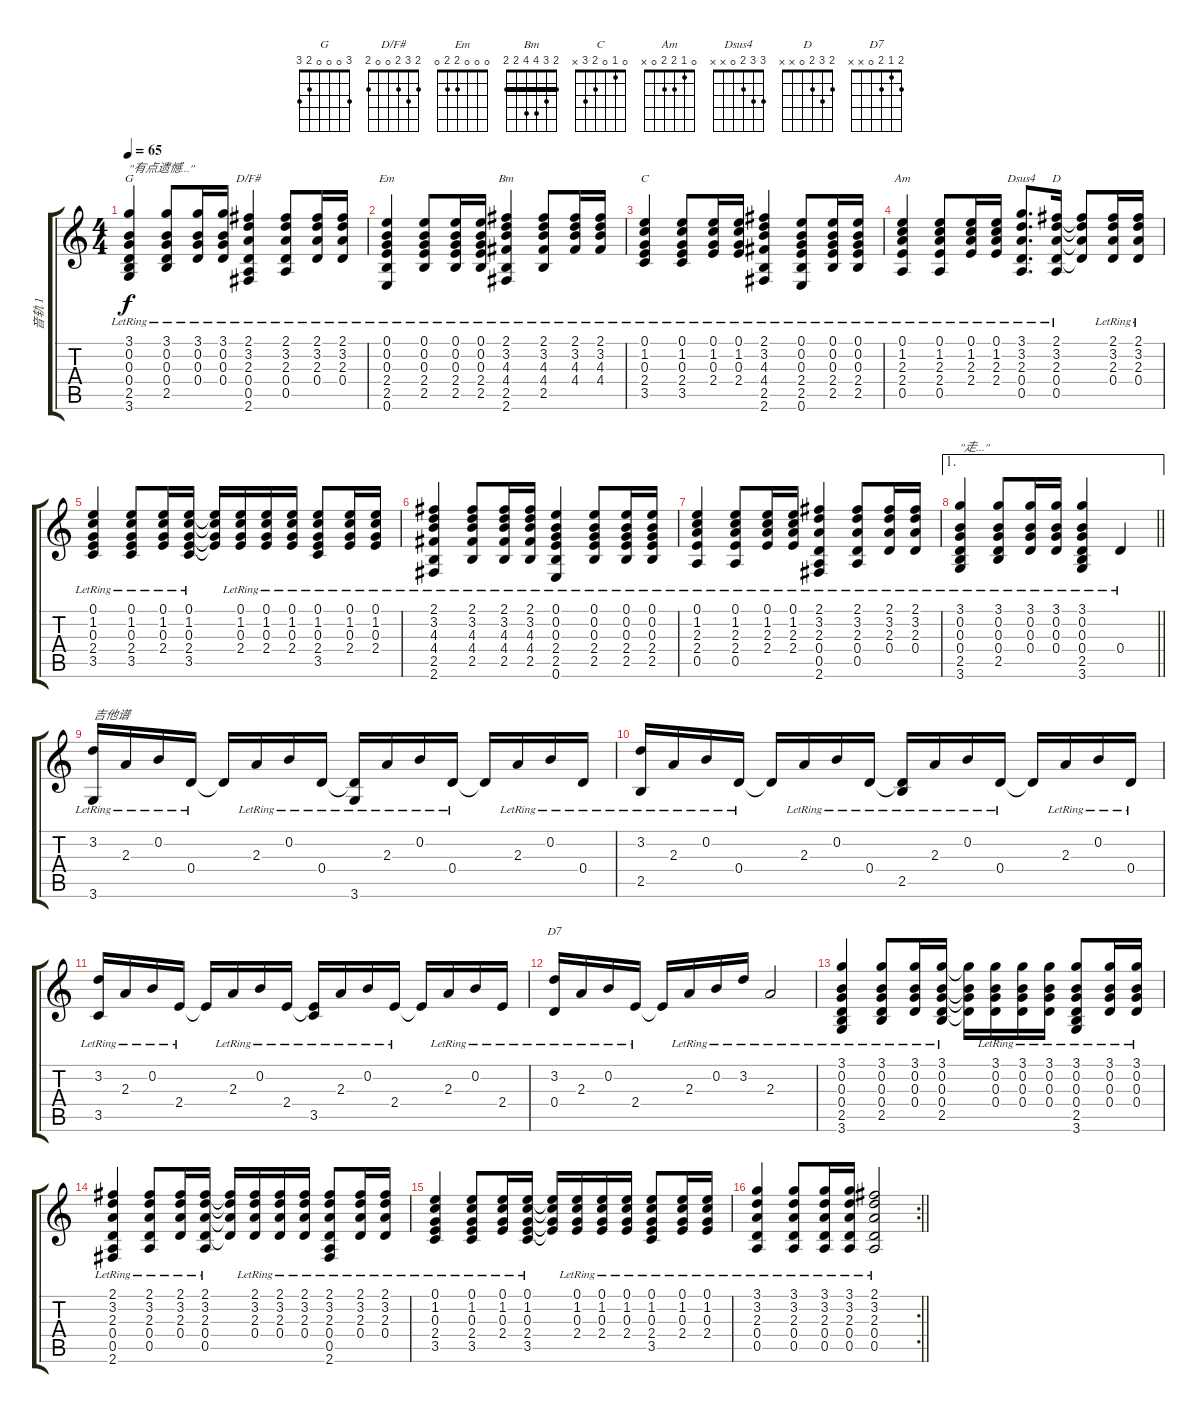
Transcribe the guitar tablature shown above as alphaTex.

\track ("音轨 1" "音轨 1") {instrument acousticguitarsteel}
\staff {score tabs}
\tuning (E4 B3 G3 D3 A2 E2) {hide}
\chord ("G" 3 0 0 0 2 3)
\chord ("D/F#" 2 3 2 0 0 2)
\chord ("Em" 0 0 0 2 2 0)
\chord ("Bm" 2 3 4 4 2 2) {barre 2}
\chord ("C" 0 1 0 2 3 x)
\chord ("Am" 0 1 2 2 0 x)
\chord ("Dsus4" 3 3 2 0 x x)
\chord ("D" 2 3 2 0 x x)
\chord ("D7" 2 1 2 0 x x)
\ts (4 4)
\tempo 65
\clef g2
\ks c
(3.1{lr} 0.2{lr} 0.3{lr} 0.4{lr} 2.5{lr} 3.6{lr}).4{ch "G" txt "\"有点遗憾...\"" dy f} (3.1{lr} 0.2{lr} 0.3{lr} 0.4{lr} 2.5{lr}).8 (3.1{lr} 0.2{lr} 0.3{lr} 0.4{lr}).16 (3.1{lr} 0.2{lr} 0.3{lr} 0.4{lr}).16 (2.1{lr} 3.2{lr} 2.3{lr} 0.4{lr} 0.5{lr} 2.6{lr}).4{ch "D/F#"} (2.1{lr} 3.2{lr} 2.3{lr} 0.4{lr} 0.5{lr}).8 (2.1{lr} 3.2{lr} 2.3{lr} 0.4{lr}).16 (2.1{lr} 3.2{lr} 2.3{lr} 0.4{lr}).16 |
(0.1{lr} 0.2{lr} 0.3{lr} 2.4{lr} 2.5{lr} 0.6{lr}).4{ch "Em"} (0.1{lr} 0.2{lr} 0.3{lr} 2.4{lr} 2.5{lr}).8 (0.1{lr} 0.2{lr} 0.3{lr} 2.4{lr} 2.5{lr}).16 (0.1{lr} 0.2{lr} 0.3{lr} 2.4{lr} 2.5{lr}).16 (2.1{lr} 3.2{lr} 4.3{lr} 4.4{lr} 2.5{lr} 2.6{lr}).4{ch "Bm"} (2.1{lr} 3.2{lr} 4.3{lr} 4.4{lr} 2.5{lr}).8 (2.1{lr} 3.2{lr} 4.3{lr} 4.4{lr}).16 (2.1{lr} 3.2{lr} 4.3{lr} 4.4{lr}).16 |
(0.1{lr} 1.2{lr} 0.3{lr} 2.4{lr} 3.5{lr}).4{ch "C"} (0.1{lr} 1.2{lr} 0.3{lr} 2.4{lr} 3.5{lr}).8 (0.1{lr} 1.2{lr} 0.3{lr} 2.4{lr}).16 (0.1{lr} 1.2{lr} 0.3{lr} 2.4{lr}).16 (2.1{lr} 3.2{lr} 4.3{lr} 4.4{lr} 2.5{lr} 2.6{lr}).4 (0.1{lr} 0.2{lr} 0.3{lr} 2.4{lr} 2.5{lr} 0.6{lr}).8 (0.1{lr} 0.2{lr} 0.3{lr} 2.4{lr} 2.5{lr}).16 (0.1{lr} 0.2{lr} 0.3{lr} 2.4{lr} 2.5{lr}).16 |
(0.1{lr} 1.2{lr} 2.3{lr} 2.4{lr} 0.5{lr}).4{ch "Am"} (0.1{lr} 1.2{lr} 2.3{lr} 2.4{lr} 0.5{lr}).8 (0.1{lr} 1.2{lr} 2.3{lr} 2.4{lr}).16 (0.1{lr} 1.2{lr} 2.3{lr} 2.4{lr}).16 (3.1{lr} 3.2{lr} 2.3{lr} 0.4{lr} 0.5{lr}).8{d ch "Dsus4"} (2.1{lr} 3.2{lr} 2.3{lr} 0.4{lr} 0.5{lr}).16{ch "D"} (2.1{t} 3.2{t} 2.3{t} 0.4{t}).8 (2.1{lr} 3.2{lr} 2.3{lr} 0.4{lr}).16 (2.1{lr} 3.2{lr} 2.3{lr} 0.4{lr}).16 |
(0.1{lr} 1.2{lr} 0.3{lr} 2.4{lr} 3.5{lr}).4 (0.1{lr} 1.2{lr} 0.3{lr} 2.4{lr} 3.5{lr}).8 (0.1{lr} 1.2{lr} 0.3{lr} 2.4{lr}).16 (0.1{lr} 1.2{lr} 0.3{lr} 2.4{lr} 3.5{lr}).16 (0.1{t} 1.2{t} 0.3{t} 2.4{t}).16 (0.1{lr} 1.2{lr} 0.3{lr} 2.4{lr}).16 (0.1{lr} 1.2{lr} 0.3{lr} 2.4{lr}).16 (0.1{lr} 1.2{lr} 0.3{lr} 2.4{lr}).16 (0.1{lr} 1.2{lr} 0.3{lr} 2.4{lr} 3.5{lr}).8 (0.1{lr} 1.2{lr} 0.3{lr} 2.4{lr}).16 (0.1{lr} 1.2{lr} 0.3{lr} 2.4{lr}).16 |
(2.1{lr} 3.2{lr} 4.3{lr} 4.4{lr} 2.5{lr} 2.6{lr}).4 (2.1{lr} 3.2{lr} 4.3{lr} 4.4{lr} 2.5{lr}).8 (2.1{lr} 3.2{lr} 4.3{lr} 4.4{lr} 2.5{lr}).16 (2.1{lr} 3.2{lr} 4.3{lr} 4.4{lr} 2.5{lr}).16 (0.1{lr} 0.2{lr} 0.3{lr} 2.4{lr} 2.5{lr} 0.6{lr}).4 (0.1{lr} 0.2{lr} 0.3{lr} 2.4{lr} 2.5{lr}).8 (0.1{lr} 0.2{lr} 0.3{lr} 2.4{lr} 2.5{lr}).16 (0.1{lr} 0.2{lr} 0.3{lr} 2.4{lr} 2.5{lr}).16 |
(0.1{lr} 1.2{lr} 2.3{lr} 2.4{lr} 0.5{lr}).4 (0.1{lr} 1.2{lr} 2.3{lr} 2.4{lr} 0.5{lr}).8 (0.1{lr} 1.2{lr} 2.3{lr} 2.4{lr}).16 (0.1{lr} 1.2{lr} 2.3{lr} 2.4{lr}).16 (2.1{lr} 3.2{lr} 2.3{lr} 0.4{lr} 0.5{lr} 2.6{lr}).4 (2.1{lr} 3.2{lr} 2.3{lr} 0.4{lr} 0.5{lr}).8 (2.1{lr} 3.2{lr} 2.3{lr} 0.4{lr}).16 (2.1{lr} 3.2{lr} 2.3{lr} 0.4{lr}).16 |
\ae 1
\barLineRight lightlight
(3.1{lr} 0.2{lr} 0.3{lr} 0.4{lr} 2.5{lr} 3.6{lr}).4{txt "\"走...\""} (3.1{lr} 0.2{lr} 0.3{lr} 0.4{lr} 2.5{lr}).8 (3.1{lr} 0.2{lr} 0.3{lr} 0.4{lr}).16 (3.1{lr} 0.2{lr} 0.3{lr} 0.4{lr}).16 (3.1{lr} 0.2{lr} 0.3{lr} 0.4{lr} 2.5{lr} 3.6{lr}).4 0.4{lr}.4 |
(3.2{lr} 3.6{lr}).16{txt "吉他谱"} 2.3{lr}.16 0.2{lr}.16 0.4{lr}.16 0.4{t}.16 2.3{lr}.16 0.2{lr}.16 0.4{lr}.16 (0.4{t} 3.6{lr}).16 2.3{lr}.16 0.2{lr}.16 0.4{lr}.16 0.4{t}.16 2.3{lr}.16 0.2{lr}.16 0.4{lr}.16 |
(3.2{lr} 2.5{lr}).16 2.3{lr}.16 0.2{lr}.16 0.4{lr}.16 0.4{t}.16 2.3{lr}.16 0.2{lr}.16 0.4{lr}.16 (0.4{t} 2.5{lr}).16 2.3{lr}.16 0.2{lr}.16 0.4{lr}.16 0.4{t}.16 2.3{lr}.16 0.2{lr}.16 0.4{lr}.16 |
(3.2{lr} 3.5{lr}).16 2.3{lr}.16 0.2{lr}.16 2.4{lr}.16 2.4{t}.16 2.3{lr}.16 0.2{lr}.16 2.4{lr}.16 (2.4{t} 3.5{lr}).16 2.3{lr}.16 0.2{lr}.16 2.4{lr}.16 2.4{t}.16 2.3{lr}.16 0.2{lr}.16 2.4{lr}.16 |
(3.2{lr} 0.4{lr}).16{ch "D7"} 2.3{lr}.16 0.2{lr}.16 2.4{lr}.16 2.4{t}.16 2.3{lr}.16 0.2{lr}.16 3.2{lr}.16 2.3{lr}.2 |
(3.1{lr} 0.2{lr} 0.3{lr} 0.4{lr} 2.5{lr} 3.6{lr}).4 (3.1{lr} 0.2{lr} 0.3{lr} 0.4{lr} 2.5{lr}).8 (3.1{lr} 0.2{lr} 0.3{lr} 0.4{lr}).16 (3.1{lr} 0.2{lr} 0.3{lr} 0.4{lr} 2.5{lr}).16 (3.1{t} 0.2{t} 0.3{t} 0.4{t}).16 (3.1{lr} 0.2{lr} 0.3{lr} 0.4{lr}).16 (3.1{lr} 0.2{lr} 0.3{lr} 0.4{lr}).16 (3.1{lr} 0.2{lr} 0.3{lr} 0.4{lr}).16 (3.1{lr} 0.2{lr} 0.3{lr} 0.4{lr} 2.5{lr} 3.6{lr}).8 (3.1{lr} 0.2{lr} 0.3{lr} 0.4{lr}).16 (3.1{lr} 0.2{lr} 0.3{lr} 0.4{lr}).16 |
(2.1{lr} 3.2{lr} 2.3{lr} 0.4{lr} 0.5{lr} 2.6{lr}).4 (2.1{lr} 3.2{lr} 2.3{lr} 0.4{lr} 0.5{lr}).8 (2.1{lr} 3.2{lr} 2.3{lr} 0.4{lr}).16 (2.1{lr} 3.2{lr} 2.3{lr} 0.4{lr} 0.5{lr}).16 (2.1{t} 3.2{t} 2.3{t} 0.4{t}).16 (2.1{lr} 3.2{lr} 2.3{lr} 0.4{lr}).16 (2.1{lr} 3.2{lr} 2.3{lr} 0.4{lr}).16 (2.1{lr} 3.2{lr} 2.3{lr} 0.4{lr}).16 (2.1{lr} 3.2{lr} 2.3{lr} 0.4{lr} 0.5{lr} 2.6{lr}).8 (2.1{lr} 3.2{lr} 2.3{lr} 0.4{lr}).16 (2.1{lr} 3.2{lr} 2.3{lr} 0.4{lr}).16 |
(0.1{lr} 1.2{lr} 0.3{lr} 2.4{lr} 3.5{lr}).4 (0.1{lr} 1.2{lr} 0.3{lr} 2.4{lr} 3.5{lr}).8 (0.1{lr} 1.2{lr} 0.3{lr} 2.4{lr}).16 (0.1{lr} 1.2{lr} 0.3{lr} 2.4{lr} 3.5{lr}).16 (0.1{t} 1.2{t} 0.3{t} 2.4{t}).16 (0.1{lr} 1.2{lr} 0.3{lr} 2.4{lr}).16 (0.1{lr} 1.2{lr} 0.3{lr} 2.4{lr}).16 (0.1{lr} 1.2{lr} 0.3{lr} 2.4{lr}).16 (0.1{lr} 1.2{lr} 0.3{lr} 2.4{lr} 3.5{lr}).8 (0.1{lr} 1.2{lr} 0.3{lr} 2.4{lr}).16 (0.1{lr} 1.2{lr} 0.3{lr} 2.4{lr}).16 |
\rc 2
\barLineRight lightlight
(3.1{lr} 3.2{lr} 2.3{lr} 0.4{lr} 0.5{lr}).4 (3.1{lr} 3.2{lr} 2.3{lr} 0.4{lr} 0.5{lr}).8 (3.1{lr} 3.2{lr} 2.3{lr} 0.4{lr} 0.5{lr}).16 (3.1{lr} 3.2{lr} 2.3{lr} 0.4{lr} 0.5{lr}).16 (2.1{lr} 3.2{lr} 2.3{lr} 0.4{lr} 0.5{lr}).2
